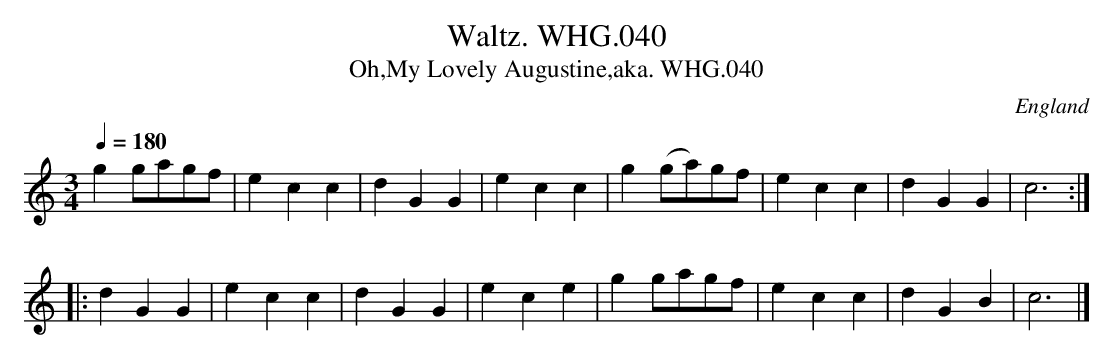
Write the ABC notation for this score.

X:1
T:Waltz. WHG.040
T:Oh,My Lovely Augustine,aka. WHG.040
L:1/8
M:3/4
O:England
Q:1/4=180
K:C
g2 gagf|e2c2c2|d2G2G2|e2c2c2|\
g2 (ga)gf|e2c2c2|d2G2G2|c6:|
|:d2G2G2|e2c2c2|d2G2G2|e2c2e2|\
g2 gagf|e2c2c2|d2G2B2|c6|]
